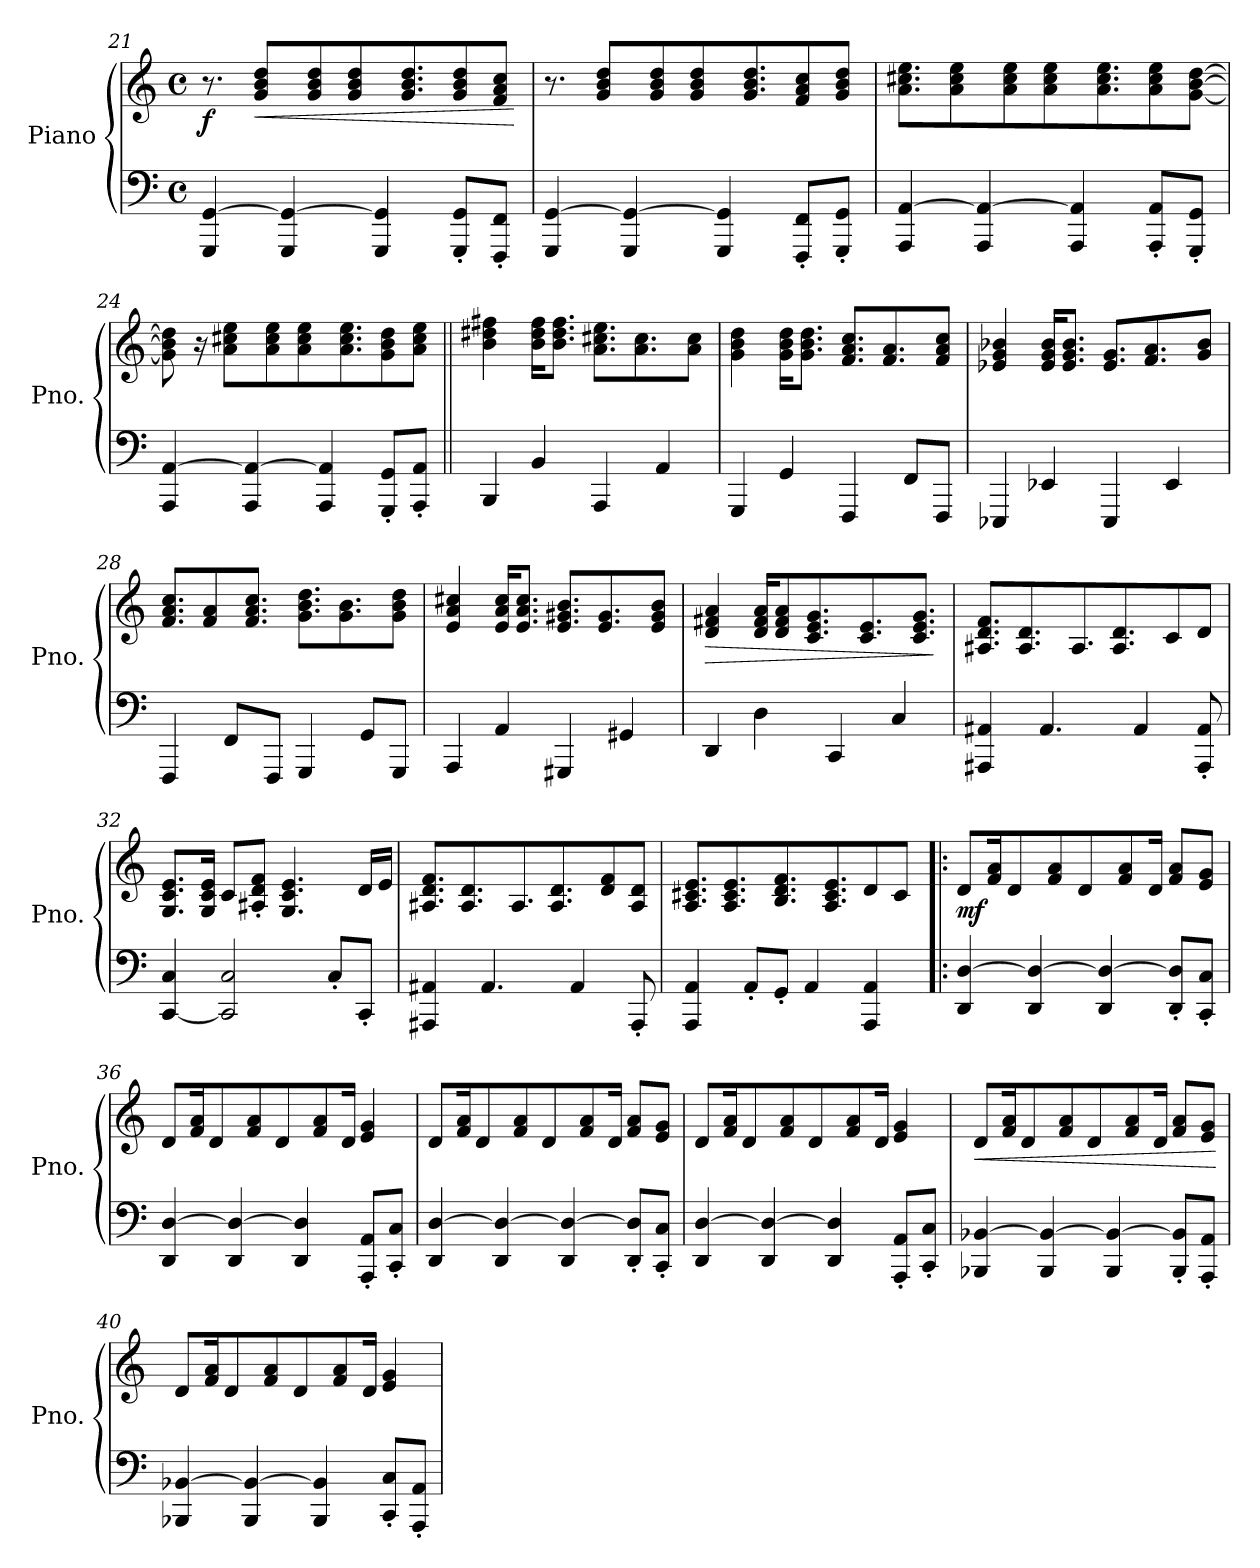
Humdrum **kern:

**kern	**kern	**dynam
*part1	*part1	*part1
*staff2	*staff1	*staff1/2
*I"Piano	*	*
*I'Pno.	*	*
!!LO:PB:g=z
*clefF4	*clefG2	*
*k[]	*k[]	*
*M4/4	*M4/4	*
*met(c)	*met(c)	*
=21	=21	=21
!	!	!LO:DY:b
4GGG/ [4GG/	8.r	f
!	!	!LO:HP:b
.	8g/ 8b/ 8dd/L	<
4GGG/ 4GG/_	.	.
.	8g/ 8b/ 8dd/	.
.	8g/ 8b/ 8dd/	.
4GGG/ 4GG/]	.	.
.	8.g/ 8.b/ 8.dd/	.
8GGG/' 8GG/'L	8g/ 8b/ 8dd/	.
8FFF/' 8FF/'J	8f/ 8a/ 8cc/J	.
.	.	[
=22	=22	=22
4GGG/ [4GG/	8.r	.
.	8g/ 8b/ 8dd/L	.
4GGG/ 4GG/_	.	.
.	8g/ 8b/ 8dd/	.
.	8g/ 8b/ 8dd/	.
4GGG/ 4GG/]	.	.
.	8.g/ 8.b/ 8.dd/	.
8FFF/' 8FF/'L	8f/ 8a/ 8cc/	.
8GGG/' 8GG/'J	8g/ 8b/ 8dd/J	.
=23	=23	=23
4AAA/ [4AA/	8.a\ 8.cc#X\ 8.ee\L	.
.	8a\ 8cc#\ 8ee\	.
4AAA/ 4AA/_	.	.
.	8a\ 8cc#\ 8ee\	.
.	8a\ 8cc#\ 8ee\	.
4AAA/ 4AA/]	.	.
.	8.a\ 8.cc#\ 8.ee\	.
8AAA/' 8AA/'L	8a\ 8cc#\ 8ee\	.
8GGG/' 8GG/'J	[8g\ [8b\ [8dd\J	.
=24	=24	=24
4AAA/ [4AA/	8g\] 8b\] 8dd\]	.
.	16r	.
.	8a\ 8cc#X\ 8ee\L	.
4AAA/ 4AA/_	.	.
.	8a\ 8cc#\ 8ee\	.
.	8a\ 8cc#\ 8ee\	.
4AAA/ 4AA/]	.	.
.	8.a\ 8.cc#\ 8.ee\	.
8GGG/' 8GG/'L	8g\ 8b\ 8dd\	.
8AAA/' 8AA/'J	8a\ 8cc#\ 8ee\J	.
!!LO:LB:g=z
=25||	=25||	=25||
4BBB/	4b\ 4dd#X\ 4ff#X\	.
4BB/	16b\ 16dd#\ 16ff#\KL	.
.	8.b\ 8.dd#\ 8.ff#\J	.
4AAA/	8.a\ 8.cc#X\ 8.ee\L	.
.	8.a\ 8.cc#\	.
4AA/	.	.
.	8a\ 8cc#\J	.
=26	=26	=26
4GGG/	4g\ 4b\ 4dd\	.
4GG/	16g\ 16b\ 16dd\KL	.
.	8.g\ 8.b\ 8.dd\J	.
4FFF/	8.f/ 8.a/ 8.cc/L	.
.	8.f/ 8.a/	.
8FF/L	.	.
8FFF/J	8f/ 8a/ 8cc/J	.
=27	=27	=27
4EEE-X/	4e-X/ 4g/ 4b-X/	.
4EE-X/	16e-/ 16g/ 16b-/KL	.
.	8.e-/ 8.g/ 8.b-/J	.
4EEE-/	8.e-/ 8.g/L	.
.	8.f/ 8.a/	.
4EE-/	.	.
.	8g/ 8b-/J	.
=28	=28	=28
4FFF/	8.f/ 8.a/ 8.cc/L	.
.	8f/ 8a/	.
8FF/L	.	.
.	8.f/ 8.a/ 8.cc/J	.
8FFF/J	.	.
4GGG/	8.g\ 8.b\ 8.dd\L	.
.	8.g\ 8.b\	.
8GG/L	.	.
8GGG/J	8g\ 8b\ 8dd\J	.
=29	=29	=29
4AAA/	4e/ 4a/ 4cc#X/	.
4AA/	16e/ 16a/ 16cc#/KL	.
.	8.e/ 8.a/ 8.cc#/J	.
4GGG#X/	8.e/ 8.g#X/ 8.b/L	.
.	8.e/ 8.g#/	.
4GG#X/	.	.
.	8e/ 8g#/ 8b/J	.
!!LO:LB:g=z
=30	=30	=30
!	!	!LO:HP:b
4DD/	4d/ 4f#X/ 4a/	>
4D\	16d/ 16f#/ 16a/KL	.
.	8d/ 8f#/ 8a/	.
.	8.c/ 8.e/ 8.g/	.
4CC/	.	.
.	8.c/ 8.e/	.
4C/	.	.
.	8.c/ 8.e/ 8.g/J	.
.	.	]
=31	=31	=31
4AAA#X/ 4AA#X/	8.A#X/ 8.d/ 8.f/L	.
.	8.A#/ 8.d/	.
4.AA#/	.	.
.	8.A#/	.
.	8.A#/ 8.d/	.
4AA#/	.	.
.	8c/	.
8AAA#/' 8AA#/'	8d/J	.
=32	=32	=32
[4CC/ 4C/	8.G/ 8.c/ 8.e/L	.
.	16G/ 16c/ 16e/Jk	.
2CC/] 2C/	8c/L	.
.	8A#X/' 8d/' 8f/'J	.
.	4.G/ 4.c/ 4.e/	.
8C'/L	.	.
8CC'/J	16d/LL	.
.	16e/JJ	.
=33	=33	=33
4AAA#X/ 4AA#X/	8.A#X/ 8.d/ 8.f/L	.
.	8.A#/ 8.d/	.
4.AA#/	.	.
.	8.A#/	.
.	8.A#/ 8.d/	.
4AA#/	.	.
.	8d/ 8f/	.
8AAA#'/	8A#/ 8d/J	.
!!LO:LB:g=z
=34	=34	=34
4AAA/ 4AA/	8.A/ 8.c#X/ 8.e/L	.
.	8.A/ 8.c#/ 8.e/	.
8AA'/L	.	.
8GG'/J	8.B/ 8.d/ 8.f/	.
4AA/	.	.
.	8.A/ 8.c#/ 8.e/	.
4AAA/ 4AA/	8d/	.
.	8c#/J	.
=35!|:	=35!|:	=35!|:
!	!	!LO:DY:b
4DD/ [4D/	8d/L	mf
.	16f/ 16a/K	.
.	8d/	.
4DD/ 4D/_	.	.
.	8f/ 8a/	.
.	8d/	.
4DD/ 4D/_	.	.
.	8f/ 8a/	.
.	16d/Jk	.
8DD/' 8D/]'L	8f/ 8a/L	.
8CC/' 8C/'J	8e/ 8g/J	.
=36	=36	=36
4DD/ [4D/	8d/L	.
.	16f/ 16a/K	.
.	8d/	.
4DD/ 4D/_	.	.
.	8f/ 8a/	.
.	8d/	.
4DD/ 4D/]	.	.
.	8f/ 8a/	.
.	16d/Jk	.
8AAA/' 8AA/'L	4e/ 4g/	.
8CC/' 8C/'J	.	.
=37	=37	=37
4DD/ [4D/	8d/L	.
.	16f/ 16a/K	.
.	8d/	.
4DD/ 4D/_	.	.
.	8f/ 8a/	.
.	8d/	.
4DD/ 4D/_	.	.
.	8f/ 8a/	.
.	16d/Jk	.
8DD/' 8D/]'L	8f/ 8a/L	.
8CC/' 8C/'J	8e/ 8g/J	.
!!LO:LB:g=z
=38	=38	=38
4DD/ [4D/	8d/L	.
.	16f/ 16a/K	.
.	8d/	.
4DD/ 4D/_	.	.
.	8f/ 8a/	.
.	8d/	.
4DD/ 4D/]	.	.
.	8f/ 8a/	.
.	16d/Jk	.
8AAA/' 8AA/'L	4e/ 4g/	.
8CC/' 8C/'J	.	.
=39	=39	=39
!	!	!LO:HP:b
4BBB-X/ [4BB-X/	8d/L	<
.	16f/ 16a/K	.
.	8d/	.
4BBB-/ 4BB-/_	.	.
.	8f/ 8a/	.
.	8d/	.
4BBB-/ 4BB-/_	.	.
.	8f/ 8a/	.
.	16d/Jk	.
8BBB-/' 8BB-/]'L	8f/ 8a/L	.
8AAA/' 8AA/'J	8e/ 8g/J	.
.	.	[
=40	=40	=40
4BBB-X/ [4BB-X/	8d/L	.
.	16f/ 16a/K	.
.	8d/	.
4BBB-/ 4BB-/_	.	.
.	8f/ 8a/	.
.	8d/	.
4BBB-/ 4BB-/]	.	.
.	8f/ 8a/	.
.	16d/Jk	.
8CC/' 8C/'L	4e/ 4g/	.
8AAA/' 8AA/'J	.	.
=	=	=
*-	*-	*-
